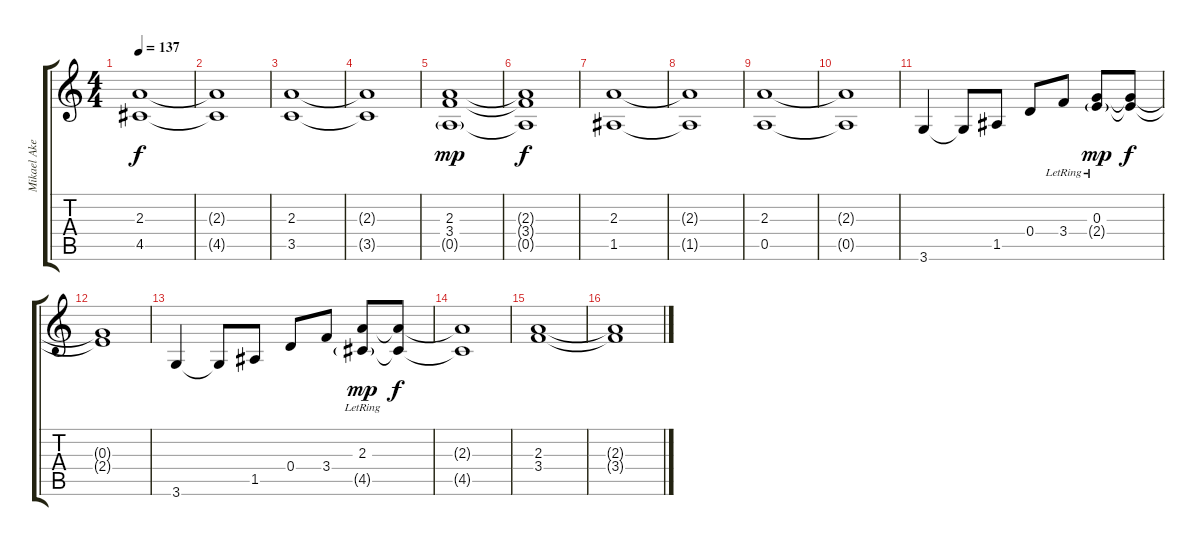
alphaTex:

\track ("Mikael Akerfeldt (Clean Jazz)" "Mikael Ake") {instrument electricguitarjazz}
\staff {score tabs}
\tuning (E4 B3 G3 D3 A2 E2) {hide}
\ts (4 4)
\tempo 137
\clef g2
\ks c
(2.3 4.5).1{dy f} |
(2.3{t} 4.5{t}).1 |
(2.3 3.5).1 |
(2.3{t} 3.5{t}).1 |
(2.3 3.4 0.5{g}).1{dy mp} |
(2.3{t} 3.4{t} 0.5{t}).1{dy f} |
(2.3 1.5).1 |
(2.3{t} 1.5{t}).1 |
(2.3 0.5).1 |
(2.3{t} 0.5{t}).1 |
3.6.4 3.6{t}.8 1.5.8 0.4.8 3.4{lr}.8 (0.3{lr} 2.4{g}).8{dy mp} (0.3{t} 2.4{t}).8{dy f} |
(0.3{t} 2.4{t}).1 |
3.6.4 3.6{t}.8 1.5.8 0.4.8 3.4.8 (2.3{lr} 4.5{g}).8{dy mp} (2.3{t} 4.5{t}).8{dy f} |
(2.3{t} 4.5{t}).1 |
\section ("" "")
(2.3 3.4).1{volume 11} |
(2.3{t} 3.4{t}).1
